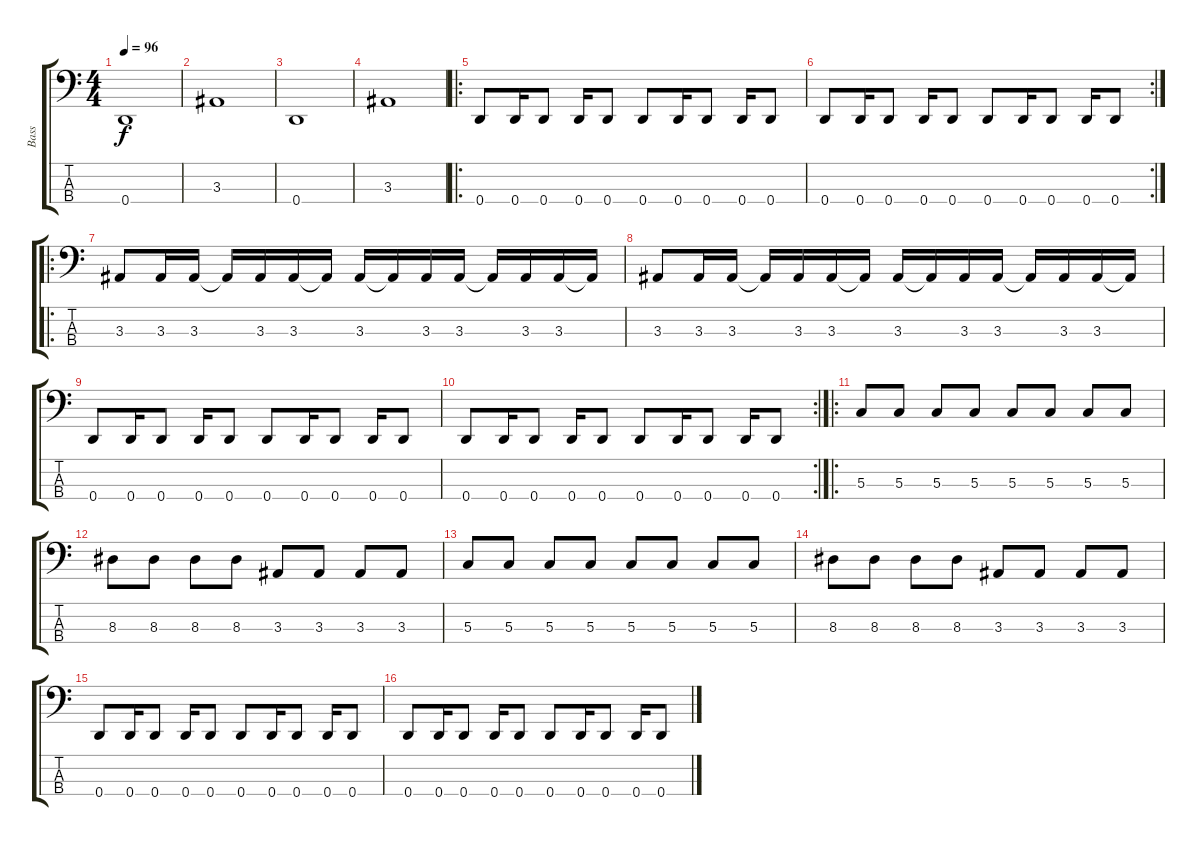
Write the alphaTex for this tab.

\track ("Bass" "Bass") {instrument electricbasspick}
\staff {score tabs}
\tuning (F2 C2 G1 D1) {hide}
\ts (4 4)
\tempo 96
\clef f4
\ks c
0.4.1{dy f instrument electricbasspick} |
3.3.1 |
0.4.1 |
3.3.1 |
\ro
0.4.8 0.4.16 0.4.8 0.4.16 0.4.8 0.4.8 0.4.16 0.4.8 0.4.16 0.4.8 |
\rc 2
0.4.8 0.4.16 0.4.8 0.4.16 0.4.8 0.4.8 0.4.16 0.4.8 0.4.16 0.4.8 |
\ro
3.3.8 3.3.16 3.3.16 3.3{t}.16 3.3.16 3.3.16 3.3{t}.16 3.3.16 3.3{t}.16 3.3.16 3.3.16 3.3{t}.16 3.3.16 3.3.16 3.3{t}.16 |
3.3.8 3.3.16 3.3.16 3.3{t}.16 3.3.16 3.3.16 3.3{t}.16 3.3.16 3.3{t}.16 3.3.16 3.3.16 3.3{t}.16 3.3.16 3.3.16 3.3{t}.16 |
0.4.8 0.4.16 0.4.8 0.4.16 0.4.8 0.4.8 0.4.16 0.4.8 0.4.16 0.4.8 |
\rc 2
0.4.8 0.4.16 0.4.8 0.4.16 0.4.8 0.4.8 0.4.16 0.4.8 0.4.16 0.4.8 |
\ro
5.3.8 5.3.8 5.3.8 5.3.8 5.3.8 5.3.8 5.3.8 5.3.8 |
8.3.8 8.3.8 8.3.8 8.3.8 3.3.8 3.3.8 3.3.8 3.3.8 |
5.3.8 5.3.8 5.3.8 5.3.8 5.3.8 5.3.8 5.3.8 5.3.8 |
8.3.8 8.3.8 8.3.8 8.3.8 3.3.8 3.3.8 3.3.8 3.3.8 |
0.4.8 0.4.16 0.4.8 0.4.16 0.4.8 0.4.8 0.4.16 0.4.8 0.4.16 0.4.8 |
0.4.8 0.4.16 0.4.8 0.4.16 0.4.8 0.4.8 0.4.16 0.4.8 0.4.16 0.4.8
